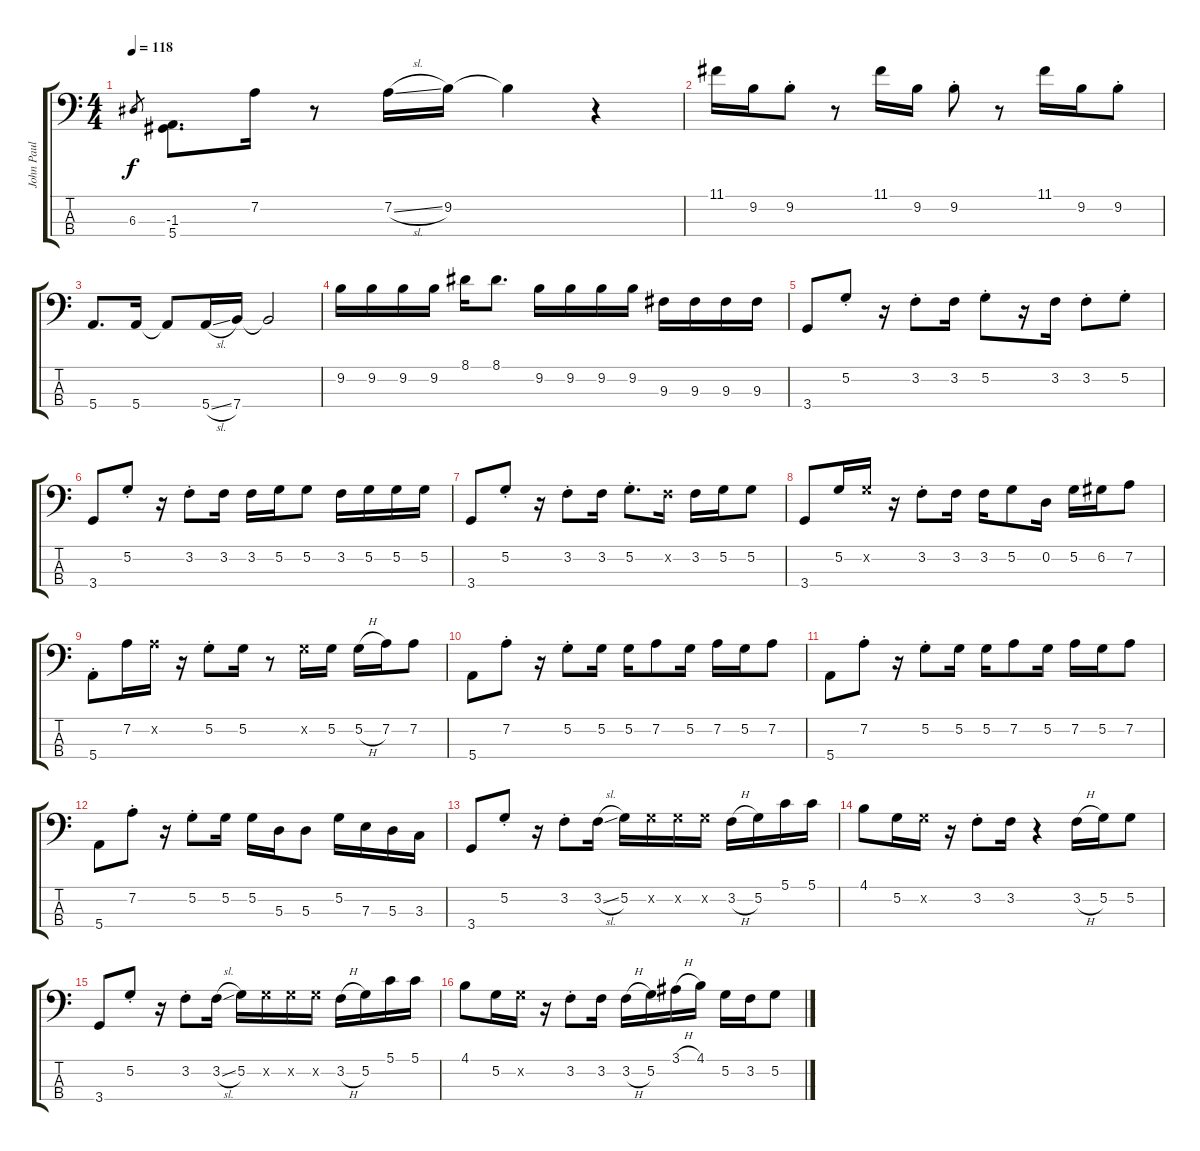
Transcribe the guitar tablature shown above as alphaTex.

\track ("John Paul Jones (Baixo)" "John Paul ") {instrument electricbassfinger}
\staff {score tabs}
\tuning (G2 D2 A1 E1) {hide}
\ts (4 4)
\tempo 118
\clef f4
\ks c
6.3.8{gr dy f} (-1.3 5.4).8{d} 7.2.16 r.8 7.2{sl}.16 9.2.16 9.2{t}.4 r.4 |
11.1.16 9.2.16 9.2{st}.8 r.8 11.1.16 9.2.16 9.2{st}.8 r.8 11.1.16 9.2.16 9.2{st}.8 |
5.4.8{d} 5.4.16 5.4{t}.8 5.4{sl}.16 7.4.16 7.4{t}.2 |
9.2.16 9.2.16 9.2.16 9.2.16 8.1.16 8.1.8{d} 9.2.16 9.2.16 9.2.16 9.2.16 9.3.16 9.3.16 9.3.16 9.3.16 |
3.4.8 5.2{st}.8 r.16 3.2{st}.8 3.2.16 5.2{st}.8 r.16 3.2.16 3.2{st}.8 5.2{st}.8 |
3.4.8 5.2{st}.8 r.16 3.2{st}.8 3.2.16 3.2.16 5.2.16 5.2.8 3.2.16 5.2.16 5.2.16 5.2.16 |
3.4.8 5.2{st}.8 r.16 3.2{st}.8 3.2.16 5.2{st}.8{d} 3.2{x}.16 3.2.16 5.2.16 5.2.8 |
3.4.8 5.2.16 5.2{x}.16 r.16 3.2{st}.8 3.2.16 3.2.16 5.2.8 0.2.16 5.2.16 6.2.16 7.2.8 |
5.4{st}.8 7.2.16 7.2{x}.16 r.16 5.2{st}.8 5.2.16 r.8 5.2{x}.16 5.2.16 5.2{h}.16 7.2.16 7.2.8 |
5.4.8 7.2{st}.8 r.16 5.2{st}.8 5.2.16 5.2.16 7.2.8 5.2.16 7.2.16 5.2.16 7.2.8 |
5.4.8 7.2{st}.8 r.16 5.2{st}.8 5.2.16 5.2.16 7.2.8 5.2.16 7.2.16 5.2.16 7.2.8 |
5.4.8 7.2{st}.8 r.16 5.2{st}.8 5.2.16 5.2.16 5.3.16 5.3.8 5.2.16 7.3.16 5.3.16 3.3.16 |
3.4.8 5.2{st}.8 r.16 3.2{st}.8 3.2{sl}.16 5.2.16 5.2{x}.16 5.2{x}.16 5.2{x}.16 3.2{h}.16 5.2.16 5.1.16 5.1.16 |
4.1.8 5.2.16 5.2{x}.16 r.16 3.2{st}.8 3.2.16 r.4 3.2{h}.16 5.2.16 5.2.8 |
3.4.8 5.2{st}.8 r.16 3.2{st}.8 3.2{sl}.16 5.2.16 5.2{x}.16 5.2{x}.16 5.2{x}.16 3.2{h}.16 5.2.16 5.1.16 5.1.16 |
4.1.8 5.2.16 5.2{x}.16 r.16 3.2{st}.8 3.2.16 3.2{h}.16 5.2.16 3.1{h}.16 4.1.16 5.2.16 3.2.16 5.2.8
